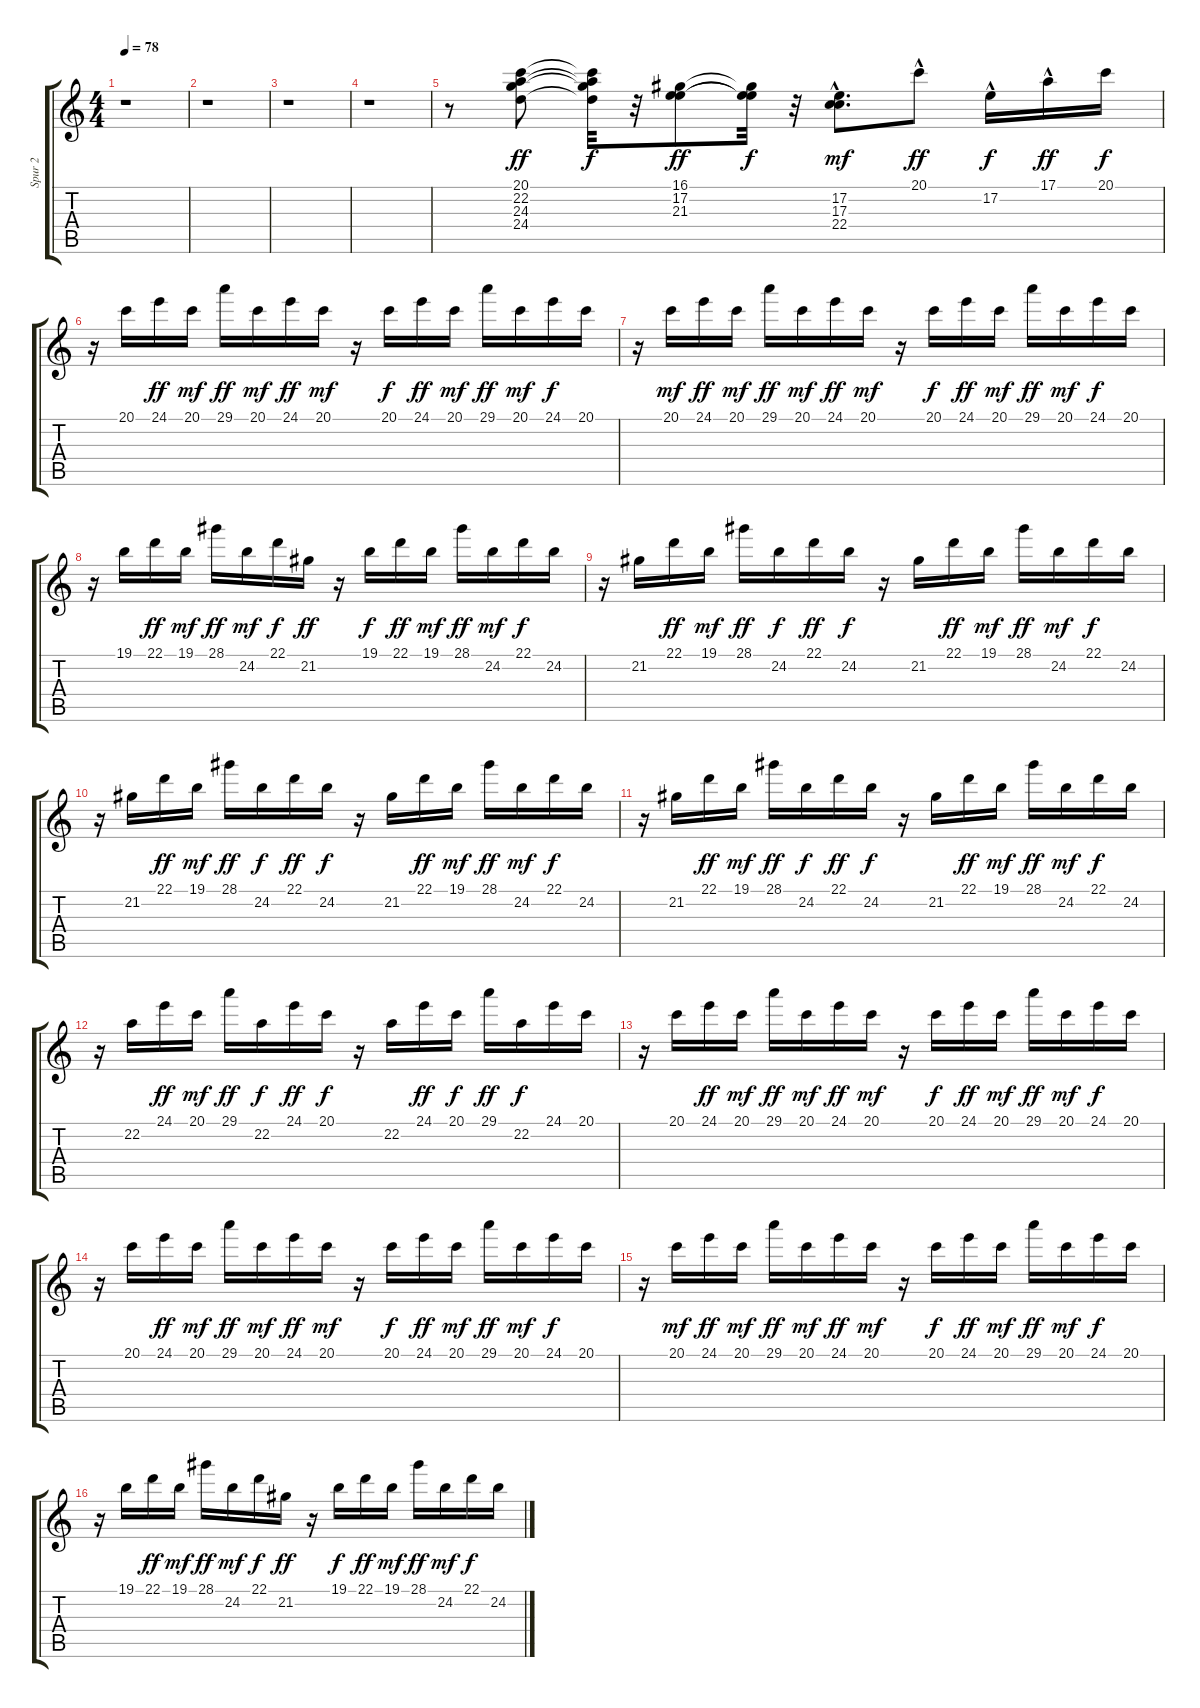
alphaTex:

\track ("Spur 2" "Spur 2") {instrument electricpiano1}
\staff {score tabs}
\tuning (E4 B3 G3 D3 A2 E2) {hide}
\ts (4 4)
\tempo 78
\clef g2
\ks c
r.1{dy f} |
r.1 |
r.1 |
r.1 |
r.8 (20.1 22.2 24.3 24.4).8{dy ff volume 10} (20.1{t} 22.2{t} 24.3{t} 24.4{t}).32{dy f} r.32 (16.1 17.2 21.3).8{dy ff} (16.1{t} 17.2{t} 21.3{t}).32{dy f} r.32 (17.2{hac} 17.3{hac} 22.4{hac}).8{d dy mf} 20.1{hac}.8{dy ff} 17.2{hac}.16{dy f} 17.1{hac}.16{dy ff} 20.1.16{dy f} |
r.16 20.1.16 24.1.16{dy ff} 20.1.16{dy mf} 29.1.16{dy ff} 20.1.16{dy mf} 24.1.16{dy ff} 20.1.16{dy mf} r.16 20.1.16{dy f} 24.1.16{dy ff} 20.1.16{dy mf} 29.1.16{dy ff} 20.1.16{dy mf} 24.1.16{dy f} 20.1.16 |
r.16 20.1.16{dy mf} 24.1.16{dy ff} 20.1.16{dy mf} 29.1.16{dy ff} 20.1.16{dy mf} 24.1.16{dy ff} 20.1.16{dy mf} r.16 20.1.16{dy f} 24.1.16{dy ff} 20.1.16{dy mf} 29.1.16{dy ff} 20.1.16{dy mf} 24.1.16{dy f} 20.1.16 |
r.16 19.1.16 22.1.16{dy ff} 19.1.16{dy mf} 28.1.16{dy ff} 24.2.16{dy mf} 22.1.16{dy f} 21.2.16{dy ff} r.16 19.1.16{dy f} 22.1.16{dy ff} 19.1.16{dy mf} 28.1.16{dy ff} 24.2.16{dy mf} 22.1.16{dy f} 24.2.16 |
r.16 21.2.16 22.1.16{dy ff} 19.1.16{dy mf} 28.1.16{dy ff} 24.2.16{dy f} 22.1.16{dy ff} 24.2.16{dy f} r.16 21.2.16 22.1.16{dy ff} 19.1.16{dy mf} 28.1.16{dy ff} 24.2.16{dy mf} 22.1.16{dy f} 24.2.16 |
r.16 21.2.16 22.1.16{dy ff} 19.1.16{dy mf} 28.1.16{dy ff} 24.2.16{dy f} 22.1.16{dy ff} 24.2.16{dy f} r.16 21.2.16 22.1.16{dy ff} 19.1.16{dy mf} 28.1.16{dy ff} 24.2.16{dy mf} 22.1.16{dy f} 24.2.16 |
r.16 21.2.16 22.1.16{dy ff} 19.1.16{dy mf} 28.1.16{dy ff} 24.2.16{dy f} 22.1.16{dy ff} 24.2.16{dy f} r.16 21.2.16 22.1.16{dy ff} 19.1.16{dy mf} 28.1.16{dy ff} 24.2.16{dy mf} 22.1.16{dy f} 24.2.16 |
r.16 22.2.16 24.1.16{dy ff} 20.1.16{dy mf} 29.1.16{dy ff} 22.2.16{dy f} 24.1.16{dy ff} 20.1.16{dy f} r.16 22.2.16 24.1.16{dy ff} 20.1.16{dy f} 29.1.16{dy ff} 22.2.16{dy f} 24.1.16 20.1.16 |
r.16 20.1.16 24.1.16{dy ff} 20.1.16{dy mf} 29.1.16{dy ff} 20.1.16{dy mf} 24.1.16{dy ff} 20.1.16{dy mf} r.16 20.1.16{dy f} 24.1.16{dy ff} 20.1.16{dy mf} 29.1.16{dy ff} 20.1.16{dy mf} 24.1.16{dy f} 20.1.16 |
r.16 20.1.16 24.1.16{dy ff} 20.1.16{dy mf} 29.1.16{dy ff} 20.1.16{dy mf} 24.1.16{dy ff} 20.1.16{dy mf} r.16 20.1.16{dy f} 24.1.16{dy ff} 20.1.16{dy mf} 29.1.16{dy ff} 20.1.16{dy mf} 24.1.16{dy f} 20.1.16 |
r.16 20.1.16{dy mf} 24.1.16{dy ff} 20.1.16{dy mf} 29.1.16{dy ff} 20.1.16{dy mf} 24.1.16{dy ff} 20.1.16{dy mf} r.16 20.1.16{dy f} 24.1.16{dy ff} 20.1.16{dy mf} 29.1.16{dy ff} 20.1.16{dy mf} 24.1.16{dy f} 20.1.16 |
r.16 19.1.16 22.1.16{dy ff} 19.1.16{dy mf} 28.1.16{dy ff} 24.2.16{dy mf} 22.1.16{dy f} 21.2.16{dy ff} r.16 19.1.16{dy f} 22.1.16{dy ff} 19.1.16{dy mf} 28.1.16{dy ff} 24.2.16{dy mf} 22.1.16{dy f} 24.2.16
